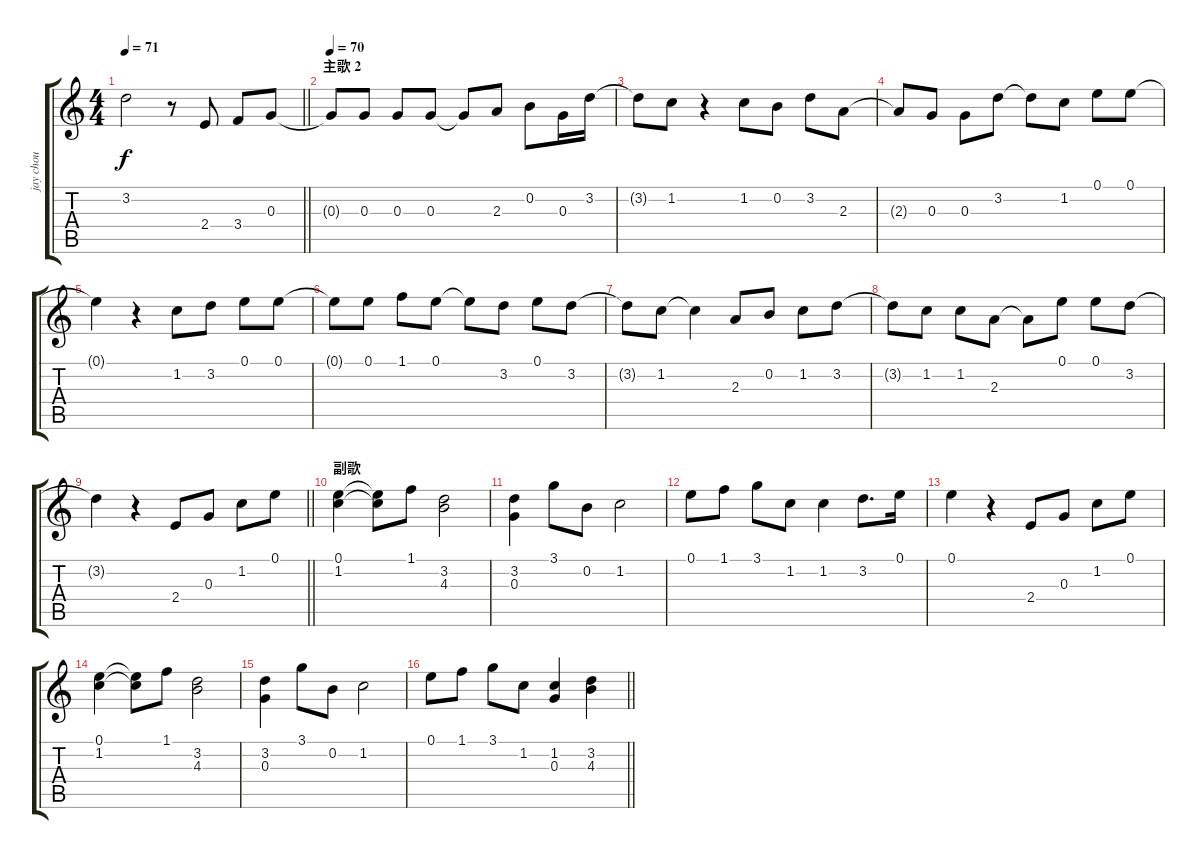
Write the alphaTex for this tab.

\track ("jay chou" "jay chou") {instrument electricguitarmuted}
\staff {score tabs}
\tuning (E4 B3 G3 D3 A2 E2) {hide}
\ts (4 4)
\tempo 71
\clef g2
\barLineRight lightlight
\ks c
3.2{t}.2{dy f} r.8 2.4.8 3.4.8 0.3.8 |
\section ("" "主歌 2")
\tempo 70
0.3{t}.8 0.3.8 0.3.8 0.3.8 0.3{t}.8 2.3.8 0.2.8 0.3.16 3.2.16 |
3.2{t}.8 1.2.8 r.4 1.2.8 0.2.8 3.2.8 2.3.8 |
2.3{t}.8 0.3.8 0.3.8 3.2.8 3.2{t}.8 1.2.8 0.1.8 0.1.8 |
0.1{t}.4 r.4 1.2.8 3.2.8 0.1.8 0.1.8 |
0.1{t}.8 0.1.8 1.1.8 0.1.8 0.1{t}.8 3.2.8 0.1.8 3.2.8 |
3.2{t}.8 1.2.8 1.2{t}.4 2.3.8 0.2.8 1.2.8 3.2.8 |
3.2{t}.8 1.2.8 1.2.8 2.3.8 2.3{t}.8 0.1.8 0.1.8 3.2.8 |
\barLineRight lightlight
3.2{t}.4 r.4 2.4.8 0.3.8 1.2.8 0.1.8 |
\section ("" "副歌")
(0.1 1.2).4 (0.1{t} 1.2{t}).8 1.1.8 (3.2 4.3).2 |
(3.2 0.3).4 3.1.8 0.2.8 1.2.2 |
0.1.8 1.1.8 3.1.8 1.2.8 1.2.4 3.2.8{d} 0.1.16 |
0.1.4 r.4 2.4.8 0.3.8 1.2.8 0.1.8 |
(0.1 1.2).4 (0.1{t} 1.2{t}).8 1.1.8 (3.2 4.3).2 |
(3.2 0.3).4 3.1.8 0.2.8 1.2.2 |
\barLineRight lightlight
0.1.8 1.1.8 3.1.8 1.2.8 (1.2 0.3).4 (3.2 4.3).4
